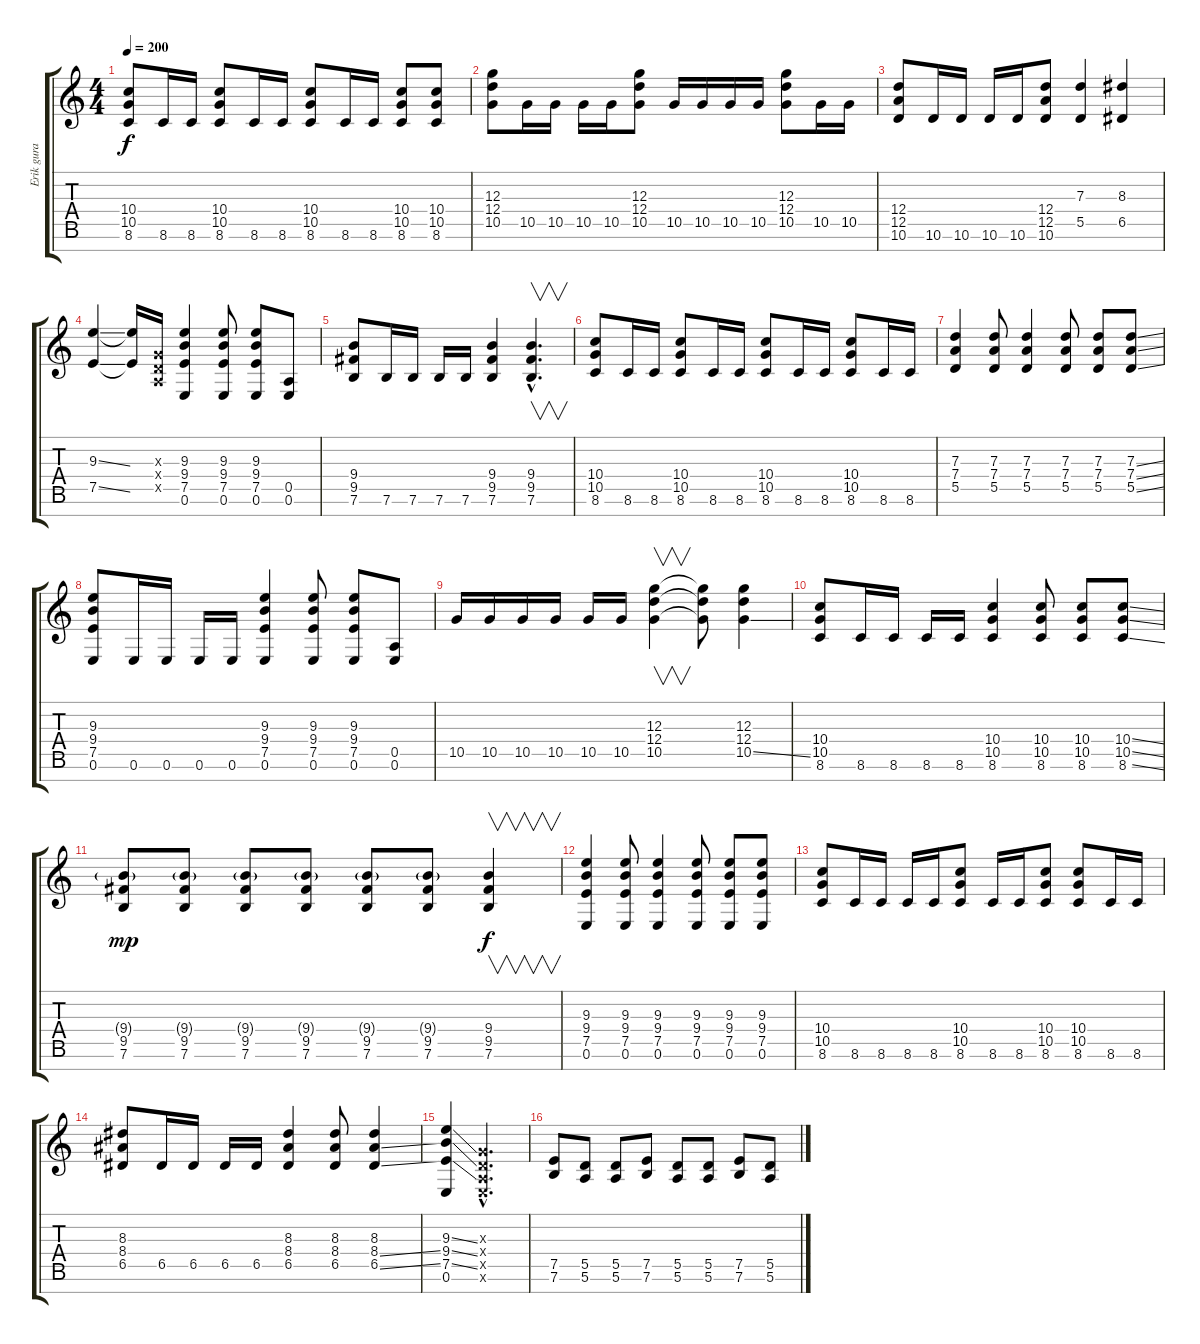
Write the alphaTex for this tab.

\track ("Erik gura" "Erik gura") {instrument distortionguitar}
\staff {score tabs}
\tuning (E4 B3 G3 D3 A2 E2 B1) {hide}
\ts (4 4)
\tempo 200
\clef g2
\ks c
(10.4 10.5 8.6).8{dy f} 8.6.16 8.6.16 (10.4 10.5 8.6).8 8.6.16 8.6.16 (10.4 10.5 8.6).8 8.6.16 8.6.16 (10.4 10.5 8.6).8 (10.4 10.5 8.6).8 |
(12.3 12.4 10.5).8 10.5.16 10.5.16 10.5.16 10.5.16 (12.3 12.4 10.5).8 10.5.16 10.5.16 10.5.16 10.5.16 (12.3 12.4 10.5).8 10.5.16 10.5.16 |
(12.4 12.5 10.6).8 10.6.16 10.6.16 10.6.16 10.6.16 (12.4 12.5 10.6).8 (7.3 5.5).4 (8.3 6.5).4 |
(9.3{ss} 7.5{ss}).4 (9.3{t} 7.5{t}).16 (0.3{x} 0.4{x} 0.5{x}).16 (9.3 9.4 7.5 0.6).4 (9.3 9.4 7.5 0.6).8 (9.3 9.4 7.5 0.6).8 (0.5 0.6).8 |
(9.4 9.5 7.6).8 7.6.16 7.6.16 7.6.16 7.6.16 (9.4 9.5 7.6).4 (9.4{hac} 9.5{hac} 7.6{hac}).4{v d} |
(10.4 10.5 8.6).8 8.6.16 8.6.16 (10.4 10.5 8.6).8 8.6.16 8.6.16 (10.4 10.5 8.6).8 8.6.16 8.6.16 (10.4 10.5 8.6).8 8.6.16 8.6.16 |
(7.3 7.4 5.5).4 (7.3 7.4 5.5).8 (7.3 7.4 5.5).4 (7.3 7.4 5.5).8 (7.3 7.4 5.5).8 (7.3{ss} 7.4{ss} 5.5{ss}).8 |
(9.3 9.4 7.5 0.6).8 0.6.16 0.6.16 0.6.16 0.6.16 (9.3 9.4 7.5 0.6).4 (9.3 9.4 7.5 0.6).8 (9.3 9.4 7.5 0.6).8 (0.5 0.6).8 |
10.5.16 10.5.16 10.5.16 10.5.16 10.5.16 10.5.16 (12.3 12.4 10.5).4{v} (12.3{t} 12.4{t} 10.5{t}).8 (12.3 12.4 10.5{ss}).4 |
(10.4 10.5 8.6).8 8.6.16 8.6.16 8.6.16 8.6.16 (10.4 10.5 8.6).4 (10.4 10.5 8.6).8 (10.4 10.5 8.6).8 (10.4{ss} 10.5{ss} 8.6{ss}).8 |
(9.4{g} 9.5 7.6).8{dy mp} (9.4{g} 9.5 7.6).8 (9.4{g} 9.5 7.6).8 (9.4{g} 9.5 7.6).8 (9.4{g} 9.5 7.6).8 (9.4{g} 9.5 7.6).8 (9.4 9.5 7.6).4{v dy f} |
(9.3 9.4 7.5 0.6).4 (9.3 9.4 7.5 0.6).8 (9.3 9.4 7.5 0.6).4 (9.3 9.4 7.5 0.6).8 (9.3 9.4 7.5 0.6).8 (9.3 9.4 7.5 0.6).8 |
(10.4 10.5 8.6).8 8.6.16 8.6.16 8.6.16 8.6.16 (10.4 10.5 8.6).8 8.6.16 8.6.16 (10.4 10.5 8.6).8 (10.4 10.5 8.6).8 8.6.16 8.6.16 |
(8.3 8.4 6.5).8 6.5.16 6.5.16 6.5.16 6.5.16 (8.3 8.4 6.5).4 (8.3 8.4 6.5).8 (8.3 8.4{ss} 6.5{ss}).4 |
(9.3{ss} 9.4{ss} 7.5{ss} 0.6).4 (0.3{hac x} 0.4{hac x} 0.5{hac x} 0.6{hac x}).2{d} |
(7.5 7.6).8 (5.5 5.6).8 (5.5 5.6).8 (7.5 7.6).8 (5.5 5.6).8 (5.5 5.6).8 (7.5 7.6).8 (5.5 5.6).8
